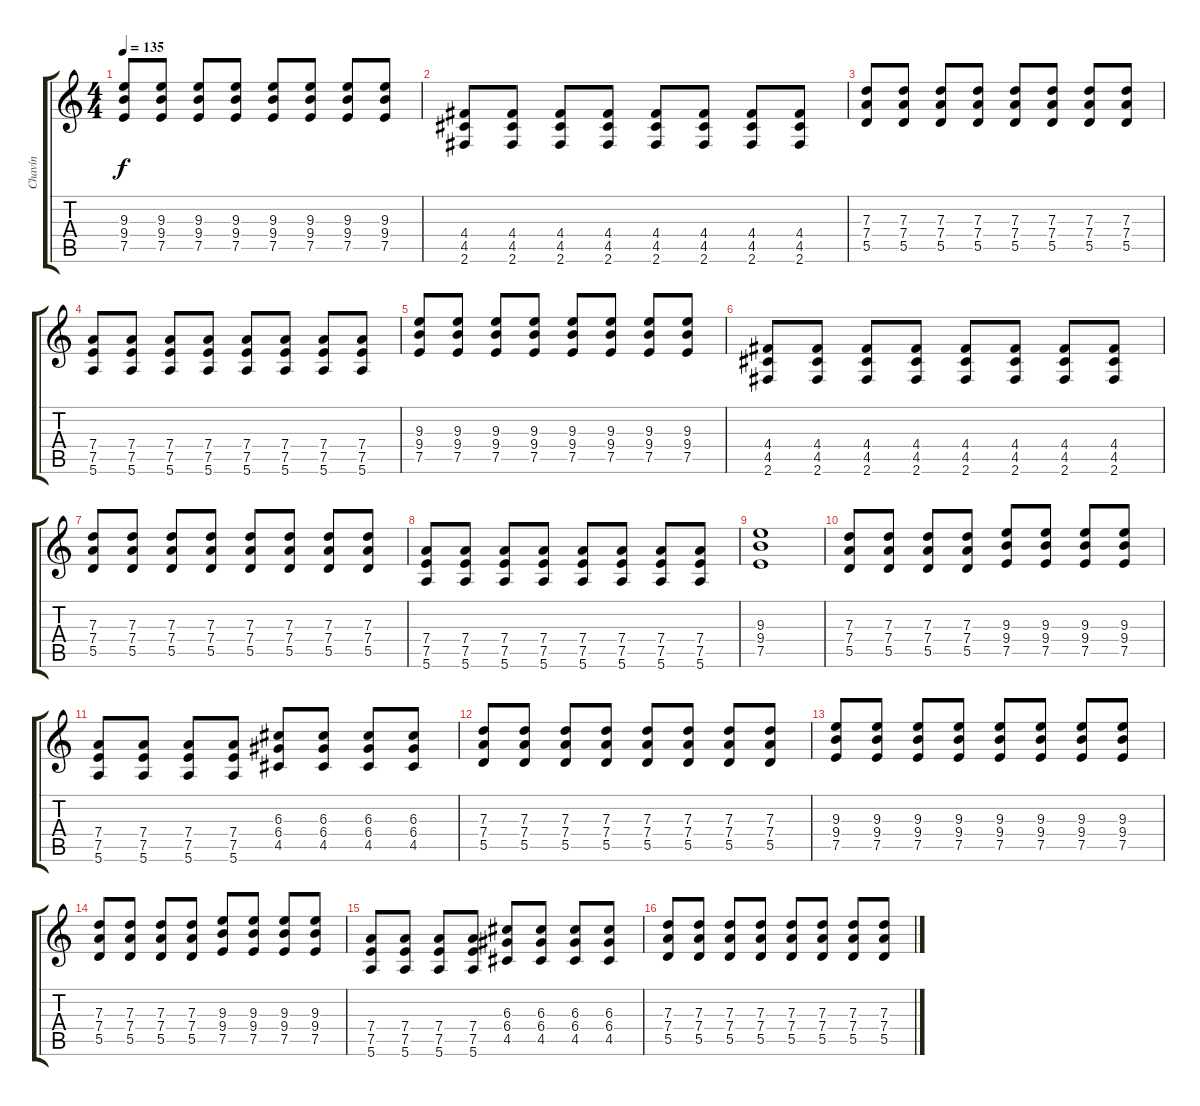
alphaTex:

\track ("Chavín" "Chavín") {instrument distortionguitar}
\staff {score tabs}
\tuning (E4 B3 G3 D3 A2 E2) {hide}
\ts (4 4)
\tempo 135
\clef g2
\ks c
(9.3 9.4 7.5).8{dy f} (9.3 9.4 7.5).8 (9.3 9.4 7.5).8 (9.3 9.4 7.5).8 (9.3 9.4 7.5).8 (9.3 9.4 7.5).8 (9.3 9.4 7.5).8 (9.3 9.4 7.5).8 |
(4.4 4.5 2.6).8 (4.4 4.5 2.6).8 (4.4 4.5 2.6).8 (4.4 4.5 2.6).8 (4.4 4.5 2.6).8 (4.4 4.5 2.6).8 (4.4 4.5 2.6).8 (4.4 4.5 2.6).8 |
(7.3 7.4 5.5).8 (7.3 7.4 5.5).8 (7.3 7.4 5.5).8 (7.3 7.4 5.5).8 (7.3 7.4 5.5).8 (7.3 7.4 5.5).8 (7.3 7.4 5.5).8 (7.3 7.4 5.5).8 |
(7.4 7.5 5.6).8 (7.4 7.5 5.6).8 (7.4 7.5 5.6).8 (7.4 7.5 5.6).8 (7.4 7.5 5.6).8 (7.4 7.5 5.6).8 (7.4 7.5 5.6).8 (7.4 7.5 5.6).8 |
(9.3 9.4 7.5).8 (9.3 9.4 7.5).8 (9.3 9.4 7.5).8 (9.3 9.4 7.5).8 (9.3 9.4 7.5).8 (9.3 9.4 7.5).8 (9.3 9.4 7.5).8 (9.3 9.4 7.5).8 |
(4.4 4.5 2.6).8 (4.4 4.5 2.6).8 (4.4 4.5 2.6).8 (4.4 4.5 2.6).8 (4.4 4.5 2.6).8 (4.4 4.5 2.6).8 (4.4 4.5 2.6).8 (4.4 4.5 2.6).8 |
(7.3 7.4 5.5).8 (7.3 7.4 5.5).8 (7.3 7.4 5.5).8 (7.3 7.4 5.5).8 (7.3 7.4 5.5).8 (7.3 7.4 5.5).8 (7.3 7.4 5.5).8 (7.3 7.4 5.5).8 |
(7.4 7.5 5.6).8 (7.4 7.5 5.6).8 (7.4 7.5 5.6).8 (7.4 7.5 5.6).8 (7.4 7.5 5.6).8 (7.4 7.5 5.6).8 (7.4 7.5 5.6).8 (7.4 7.5 5.6).8 |
(9.3 9.4 7.5).1 |
(7.3 7.4 5.5).8 (7.3 7.4 5.5).8 (7.3 7.4 5.5).8 (7.3 7.4 5.5).8 (9.3 9.4 7.5).8 (9.3 9.4 7.5).8 (9.3 9.4 7.5).8 (9.3 9.4 7.5).8 |
(7.4 7.5 5.6).8 (7.4 7.5 5.6).8 (7.4 7.5 5.6).8 (7.4 7.5 5.6).8 (6.3 6.4 4.5).8 (6.3 6.4 4.5).8 (6.3 6.4 4.5).8 (6.3 6.4 4.5).8 |
(7.3 7.4 5.5).8 (7.3 7.4 5.5).8 (7.3 7.4 5.5).8 (7.3 7.4 5.5).8 (7.3 7.4 5.5).8 (7.3 7.4 5.5).8 (7.3 7.4 5.5).8 (7.3 7.4 5.5).8 |
(9.3 9.4 7.5).8 (9.3 9.4 7.5).8 (9.3 9.4 7.5).8 (9.3 9.4 7.5).8 (9.3 9.4 7.5).8 (9.3 9.4 7.5).8 (9.3 9.4 7.5).8 (9.3 9.4 7.5).8 |
(7.3 7.4 5.5).8 (7.3 7.4 5.5).8 (7.3 7.4 5.5).8 (7.3 7.4 5.5).8 (9.3 9.4 7.5).8 (9.3 9.4 7.5).8 (9.3 9.4 7.5).8 (9.3 9.4 7.5).8 |
(7.4 7.5 5.6).8 (7.4 7.5 5.6).8 (7.4 7.5 5.6).8 (7.4 7.5 5.6).8 (6.3 6.4 4.5).8 (6.3 6.4 4.5).8 (6.3 6.4 4.5).8 (6.3 6.4 4.5).8 |
(7.3 7.4 5.5).8 (7.3 7.4 5.5).8 (7.3 7.4 5.5).8 (7.3 7.4 5.5).8 (7.3 7.4 5.5).8 (7.3 7.4 5.5).8 (7.3 7.4 5.5).8 (7.3 7.4 5.5).8
